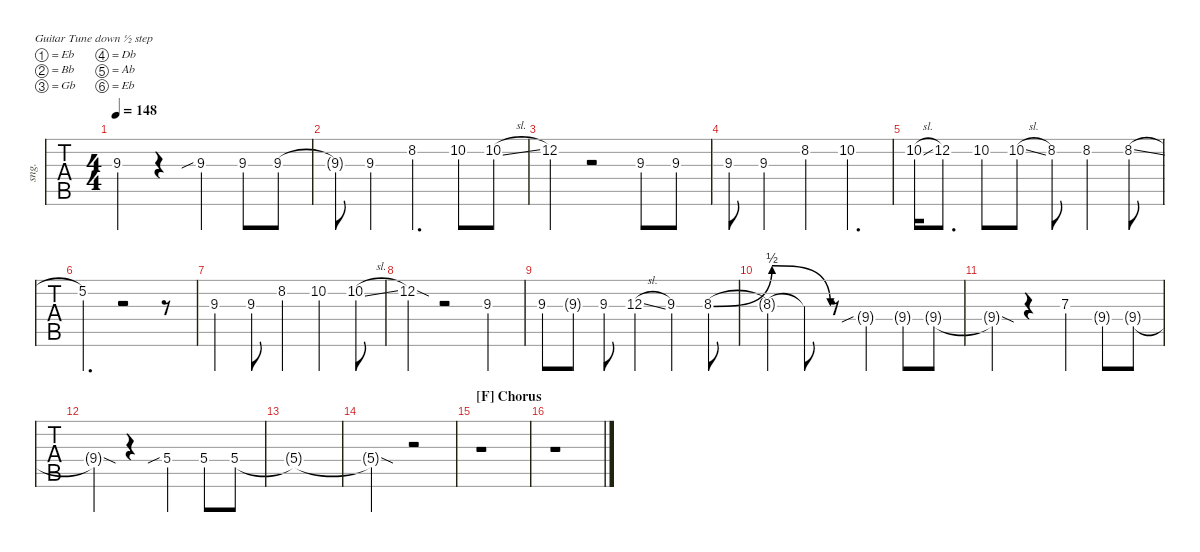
\defaultSystemsLayout 4
\hideDynamics
\bracketExtendMode nobrackets
\otherSystemsTrackNameOrientation horizontal
\track ("V. Harmony 1" "sng.") {multiBarRest instrument voiceoohs}
\staff {tabs}
\tuning (Eb4 Bb3 Gb3 Db3 Ab2 Eb2)
\ts (4 4)
\tempo 148
\clef g2
\ks eminor
9.3{t acc #}.4{dy mf} r.4 9.3{sib acc #}.4 9.3{acc #}.8 9.3{acc #}.8 |
9.3{t acc #}.8 9.3{acc #}.4 8.2{acc #}.4{d} 10.2{acc #}.8 10.2{sl acc #}.8 |
12.2{acc #}.4 r.2 9.3{acc #}.8 9.3{acc #}.8 |
9.3{acc #}.8 9.3{acc #}.4 8.2{acc #}.4 10.2{acc #}.4{d} |
10.2{sl acc #}.16 12.2{acc #}.8{d} 10.2{acc #}.8 10.2{sl acc #}.8 8.2{acc #}.8 8.2{acc #}.4 8.2{sl acc #}.8 |
5.2{acc #}.4{d} r.2 r.8 |
9.3{acc #}.4 9.3{acc #}.8 8.2{acc #}.4 10.2{acc #}.4 10.2{sl acc #}.8 |
12.2{sod acc #}.4 r.2 9.3{acc #}.4 |
9.3{acc #}.8 9.3{g acc #}.8 9.3{acc #}.8 12.3{sl acc #}.4 9.3{acc #}.4 8.3{be (bendrelease 11.4 0 17.4 2 28.799999999999997 2 43.199999999999996 0) acc forcenatural}.8 |
8.3{t acc forcenatural}.4 8.3{t acc forcenatural}.8 r.8 9.4{sib g acc #}.4 9.4{g acc #}.8 9.4{g acc #}.8 |
9.4{sod t acc #}.4 r.4 7.3{acc #}.4 9.4{g acc #}.8 9.4{g acc #}.8 |
9.4{sod g t acc #}.4 r.4 5.4{sib acc #}.4 5.4{acc #}.8 5.4{acc #}.8 |
5.4{t acc #}.1 |
5.4{sod t acc #}.2 r.2 |
\section ("F" "Chorus")
r.1 |
r.1
